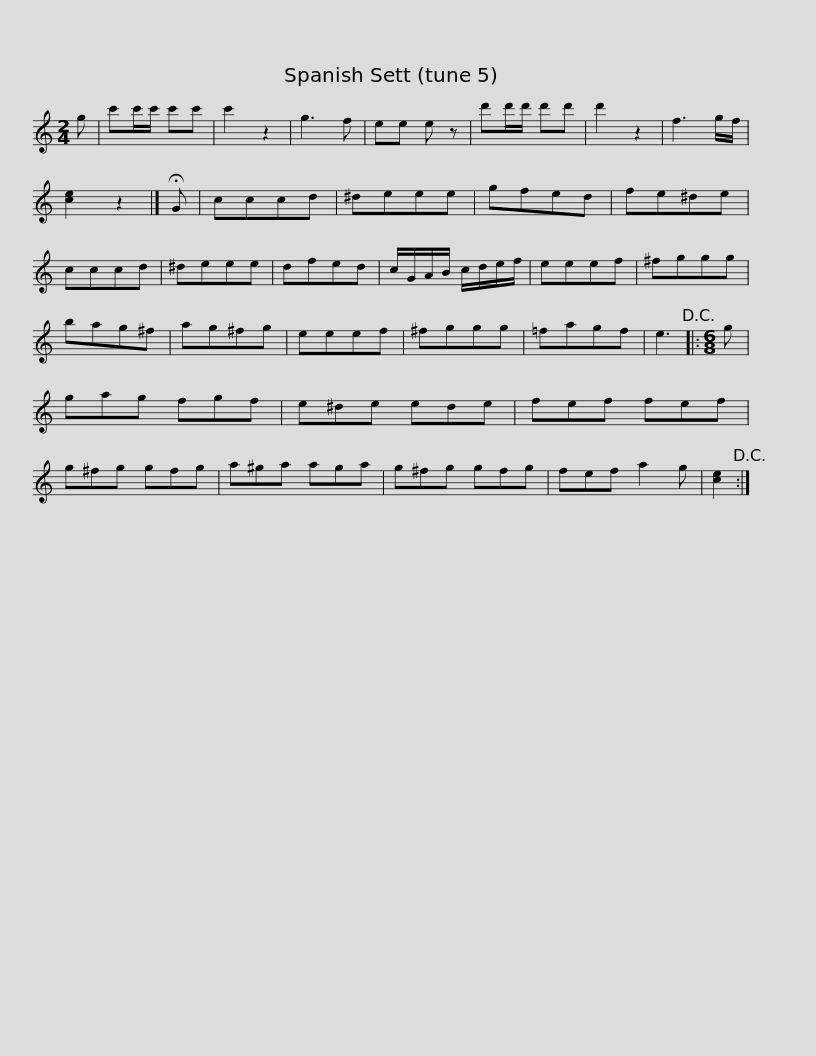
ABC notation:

X:1
L:1/8
M:2/4
I:linebreak $
K:C
V:1 treble
V:1
 g | c'c'/c'/ c'c' | c'2 z2 | g3 f | ee e z | %5
 d'd'/d'/ d'd' | d'2 z2 | f3 g/f/ | [ce]2 z2 |] !fermata!G | %10
 cccd | ^deee |$ gfed | fe^de | cccd | %15
 ^deee | dfed | c/G/A/B/ c/d/e/f/ | eeef | ^fggg | %20
 bag^f |$ ag^fg | eeef | ^fggg | =fagf | %25
 e3!D.C.! |:[M:6/8] g | gag fgf | e^de ede | fef fef |$ %30
 g^fg gfg | a^ga aga | g^fg gfg | fef a2 g | [ce]2!D.C.! :| %35
